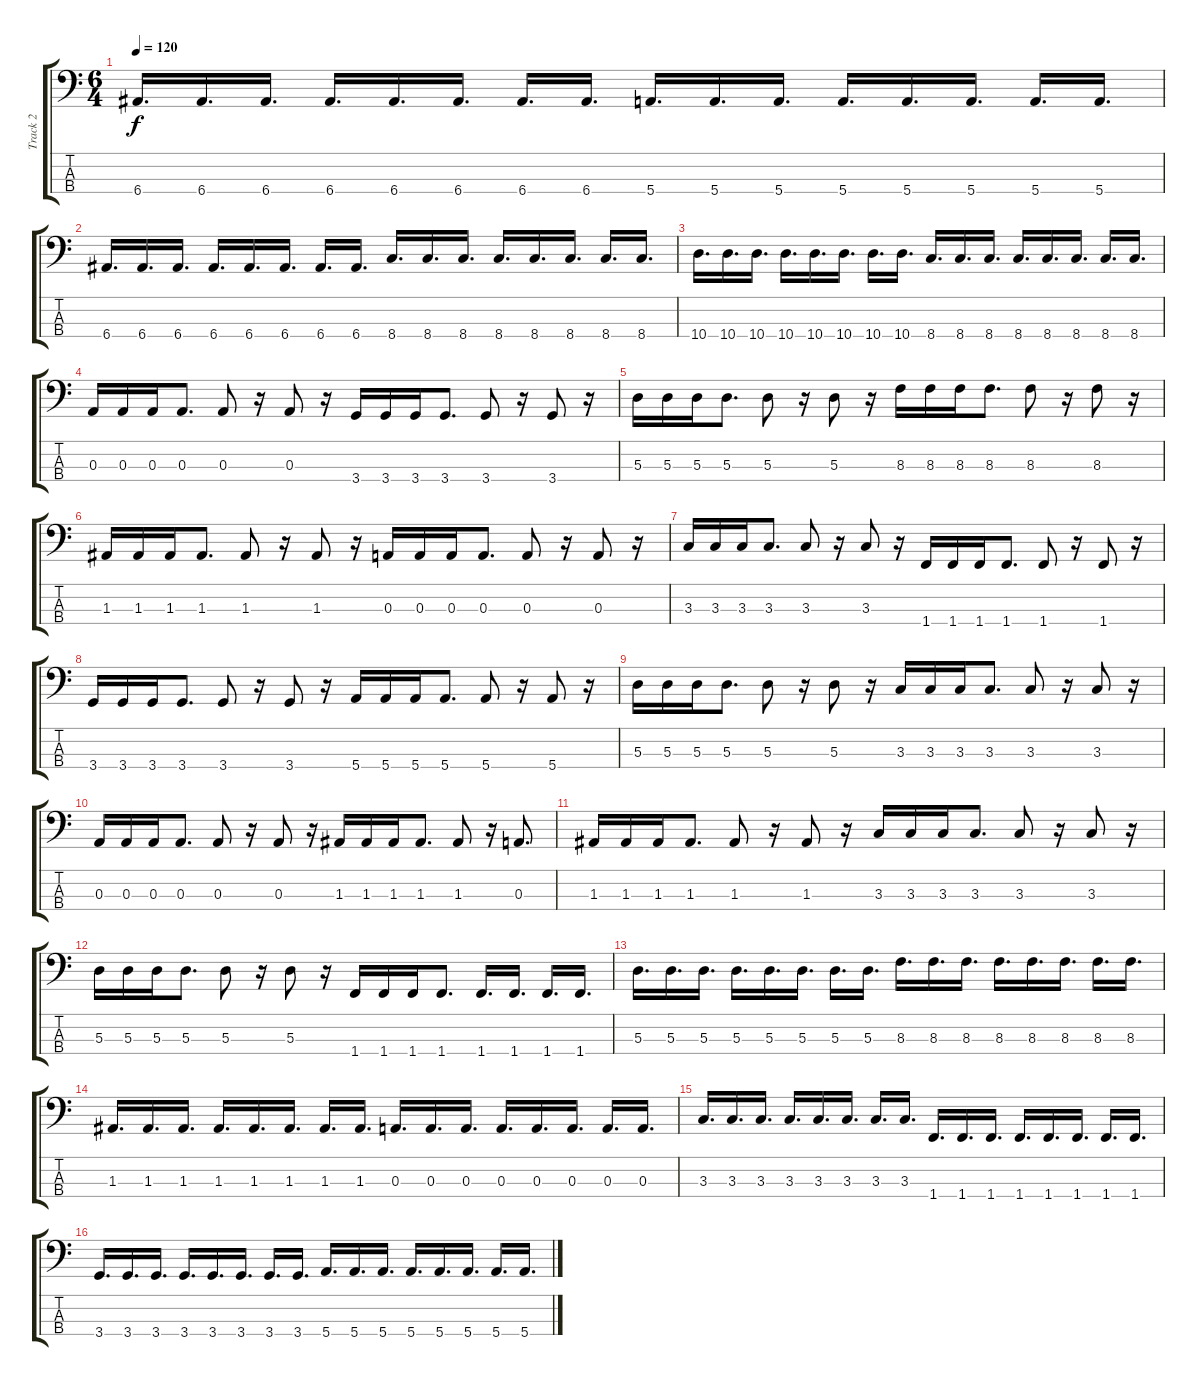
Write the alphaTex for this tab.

\track ("Track 2" "Track 2") {instrument electricbassfinger}
\staff {score tabs}
\tuning (G2 D2 A1 E1) {hide}
\ts (6 4)
\tempo 120
\clef f4
\ks c
6.4.16{d dy f} 6.4.16{d} 6.4.16{d} 6.4.16{d} 6.4.16{d} 6.4.16{d} 6.4.16{d} 6.4.16{d} 5.4.16{d} 5.4.16{d} 5.4.16{d} 5.4.16{d} 5.4.16{d} 5.4.16{d} 5.4.16{d} 5.4.16{d} |
6.4.16{d} 6.4.16{d} 6.4.16{d} 6.4.16{d} 6.4.16{d} 6.4.16{d} 6.4.16{d} 6.4.16{d} 8.4.16{d} 8.4.16{d} 8.4.16{d} 8.4.16{d} 8.4.16{d} 8.4.16{d} 8.4.16{d} 8.4.16{d} |
10.4.16{d} 10.4.16{d} 10.4.16{d} 10.4.16{d} 10.4.16{d} 10.4.16{d} 10.4.16{d} 10.4.16{d} 8.4.16{d} 8.4.16{d} 8.4.16{d} 8.4.16{d} 8.4.16{d} 8.4.16{d} 8.4.16{d} 8.4.16{d} |
0.3.16 0.3.16 0.3.16 0.3.8{d} 0.3.8 r.16 0.3.8 r.16 3.4.16 3.4.16 3.4.16 3.4.8{d} 3.4.8 r.16 3.4.8 r.16 |
5.3.16 5.3.16 5.3.16 5.3.8{d} 5.3.8 r.16 5.3.8 r.16 8.3.16 8.3.16 8.3.16 8.3.8{d} 8.3.8 r.16 8.3.8 r.16 |
1.3.16 1.3.16 1.3.16 1.3.8{d} 1.3.8 r.16 1.3.8 r.16 0.3.16 0.3.16 0.3.16 0.3.8{d} 0.3.8 r.16 0.3.8 r.16 |
3.3.16 3.3.16 3.3.16 3.3.8{d} 3.3.8 r.16 3.3.8 r.16 1.4.16 1.4.16 1.4.16 1.4.8{d} 1.4.8 r.16 1.4.8 r.16 |
3.4.16 3.4.16 3.4.16 3.4.8{d} 3.4.8 r.16 3.4.8 r.16 5.4.16 5.4.16 5.4.16 5.4.8{d} 5.4.8 r.16 5.4.8 r.16 |
5.3.16 5.3.16 5.3.16 5.3.8{d} 5.3.8 r.16 5.3.8 r.16 3.3.16 3.3.16 3.3.16 3.3.8{d} 3.3.8 r.16 3.3.8 r.16 |
0.3.16 0.3.16 0.3.16 0.3.8{d} 0.3.8 r.16 0.3.8 r.16 1.3.16 1.3.16 1.3.16 1.3.8{d} 1.3.8 r.16 0.3.8{d} |
1.3.16 1.3.16 1.3.16 1.3.8{d} 1.3.8 r.16 1.3.8 r.16 3.3.16 3.3.16 3.3.16 3.3.8{d} 3.3.8 r.16 3.3.8 r.16 |
5.3.16 5.3.16 5.3.16 5.3.8{d} 5.3.8 r.16 5.3.8 r.16 1.4.16 1.4.16 1.4.16 1.4.8{d} 1.4.16{d} 1.4.16{d} 1.4.16{d} 1.4.16{d} |
5.3.16{d} 5.3.16{d} 5.3.16{d} 5.3.16{d} 5.3.16{d} 5.3.16{d} 5.3.16{d} 5.3.16{d} 8.3.16{d} 8.3.16{d} 8.3.16{d} 8.3.16{d} 8.3.16{d} 8.3.16{d} 8.3.16{d} 8.3.16{d} |
1.3.16{d} 1.3.16{d} 1.3.16{d} 1.3.16{d} 1.3.16{d} 1.3.16{d} 1.3.16{d} 1.3.16{d} 0.3.16{d} 0.3.16{d} 0.3.16{d} 0.3.16{d} 0.3.16{d} 0.3.16{d} 0.3.16{d} 0.3.16{d} |
3.3.16{d} 3.3.16{d} 3.3.16{d} 3.3.16{d} 3.3.16{d} 3.3.16{d} 3.3.16{d} 3.3.16{d} 1.4.16{d} 1.4.16{d} 1.4.16{d} 1.4.16{d} 1.4.16{d} 1.4.16{d} 1.4.16{d} 1.4.16{d} |
3.4.16{d} 3.4.16{d} 3.4.16{d} 3.4.16{d} 3.4.16{d} 3.4.16{d} 3.4.16{d} 3.4.16{d} 5.4.16{d} 5.4.16{d} 5.4.16{d} 5.4.16{d} 5.4.16{d} 5.4.16{d} 5.4.16{d} 5.4.16{d}
